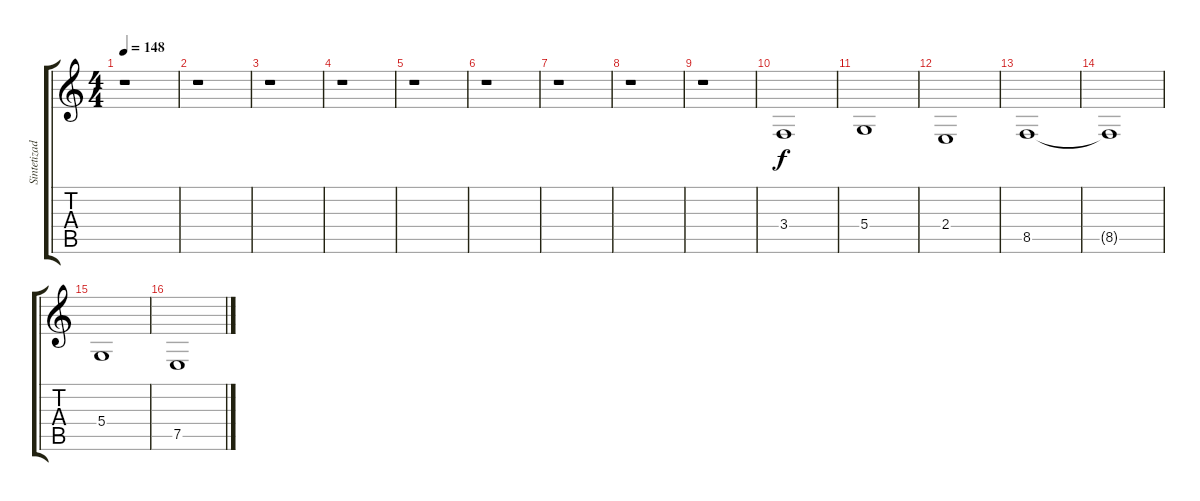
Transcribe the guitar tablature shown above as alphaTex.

\track ("Sintetizador" "Sintetizad") {instrument churchorgan}
\staff {score tabs}
\tuning (E4 B3 G3 D3 A2 E2) {hide}
\ts (4 4)
\tempo 148
\clef g2
\ks c
r.1{dy p} |
r.1 |
r.1 |
r.1 |
r.1 |
r.1 |
r.1 |
r.1 |
r.1 |
3.4.1{dy f volume 10} |
5.4.1 |
2.4.1 |
8.5.1 |
8.5{t}.1 |
5.4.1 |
7.5.1
